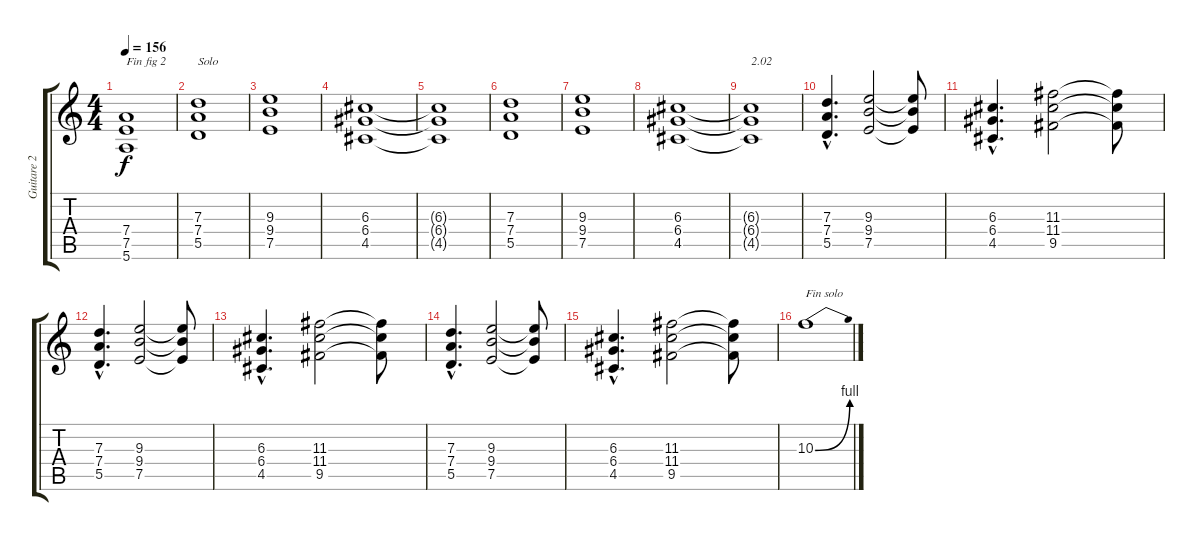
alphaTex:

\track ("Guitare 2" "Guitare 2") {instrument distortionguitar}
\staff {score tabs}
\tuning (E4 B3 G3 D3 A2 E2) {hide}
\ts (4 4)
\tempo 156
\clef g2
\ks c
(7.4{t} 7.5{t} 5.6{t}).1{txt "Fin fig 2" dy f} |
(7.3 7.4 5.5).1{txt "Solo"} |
(9.3 9.4 7.5).1 |
(6.3 6.4 4.5).1 |
(6.3{t} 6.4{t} 4.5{t}).1 |
(7.3 7.4 5.5).1 |
(9.3 9.4 7.5).1 |
(6.3 6.4 4.5).1 |
(6.3{t} 6.4{t} 4.5{t}).1{txt "2.02"} |
(7.3{hac} 7.4{hac} 5.5{hac}).4{d} (9.3 9.4 7.5).2 (9.3{t} 9.4{t} 7.5{t}).8 |
(6.3{hac} 6.4{hac} 4.5{hac}).4{d} (11.3 11.4 9.5).2 (11.3{t} 11.4{t} 9.5{t}).8 |
(7.3{hac} 7.4{hac} 5.5{hac}).4{d} (9.3 9.4 7.5).2 (9.3{t} 9.4{t} 7.5{t}).8 |
(6.3{hac} 6.4{hac} 4.5{hac}).4{d} (11.3 11.4 9.5).2 (11.3{t} 11.4{t} 9.5{t}).8 |
(7.3{hac} 7.4{hac} 5.5{hac}).4{d} (9.3 9.4 7.5).2 (9.3{t} 9.4{t} 7.5{t}).8 |
(6.3{hac} 6.4{hac} 4.5{hac}).4{d} (11.3 11.4 9.5).2 (11.3{t} 11.4{t} 9.5{t}).8 |
10.3{be (bend 0 0 60 4)}.1{txt "Fin solo"}
